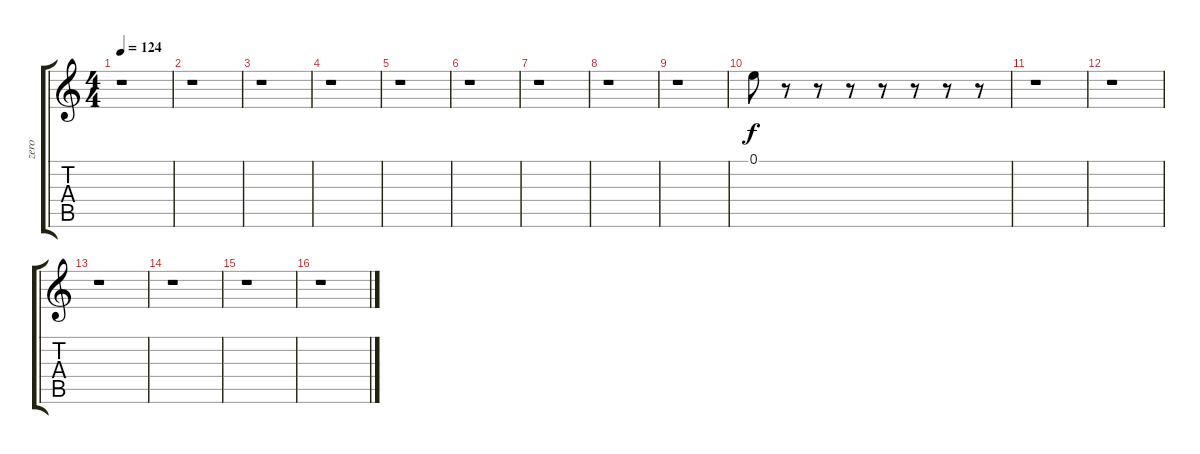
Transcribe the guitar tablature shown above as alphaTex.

\track ("zero" "zero") {instrument acousticguitarsteel}
\staff {score tabs}
\tuning (E4 B3 G3 D3 A2 E2) {hide}
\ts (4 4)
\tempo 124
\clef g2
\ks c
r.1{dy f} |
r.1 |
r.1 |
r.1 |
r.1 |
r.1 |
r.1 |
r.1 |
r.1 |
0.1.8 r.8 r.8 r.8 r.8 r.8 r.8 r.8 |
r.1 |
r.1 |
r.1 |
r.1 |
r.1 |
r.1
